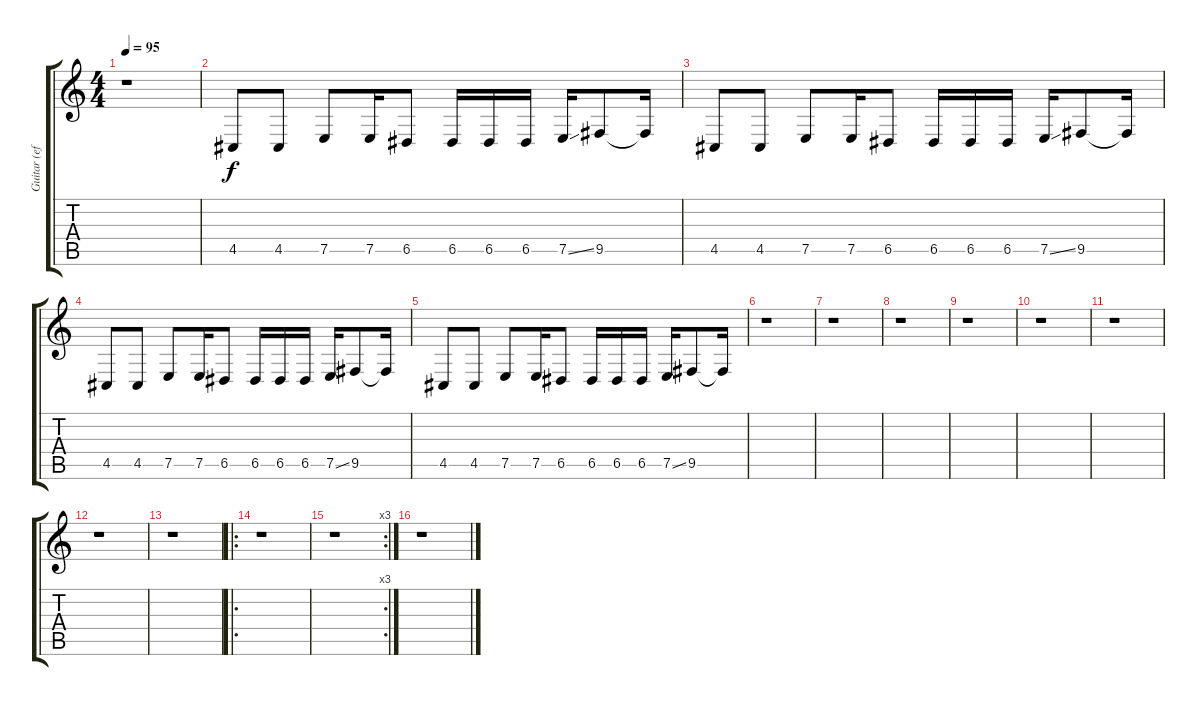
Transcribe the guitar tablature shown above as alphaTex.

\track ("Guitar (effect)" "Guitar (ef") {instrument pizzicatostrings}
\staff {score tabs}
\tuning (E4 B3 G3 D3 A2 E2) {hide}
\ts (4 4)
\tempo 95
\clef g2
\ks c
r.1{dy f instrument pizzicatostrings} |
4.5.8 4.5.8 7.5.8 7.5.16 6.5.8 6.5.16 6.5.16 6.5.16 7.5{ss}.16 9.5.8 9.5{t}.16 |
4.5.8 4.5.8 7.5.8 7.5.16 6.5.8 6.5.16 6.5.16 6.5.16 7.5{ss}.16 9.5.8 9.5{t}.16 |
4.5.8 4.5.8 7.5.8 7.5.16 6.5.8 6.5.16 6.5.16 6.5.16 7.5{ss}.16 9.5.8 9.5{t}.16 |
4.5.8 4.5.8 7.5.8 7.5.16 6.5.8 6.5.16 6.5.16 6.5.16 7.5{ss}.16 9.5.8 9.5{t}.16 |
r.1 |
r.1 |
r.1 |
r.1 |
r.1 |
r.1 |
r.1 |
r.1 |
\ro
r.1 |
\rc 3
r.1 |
r.1
